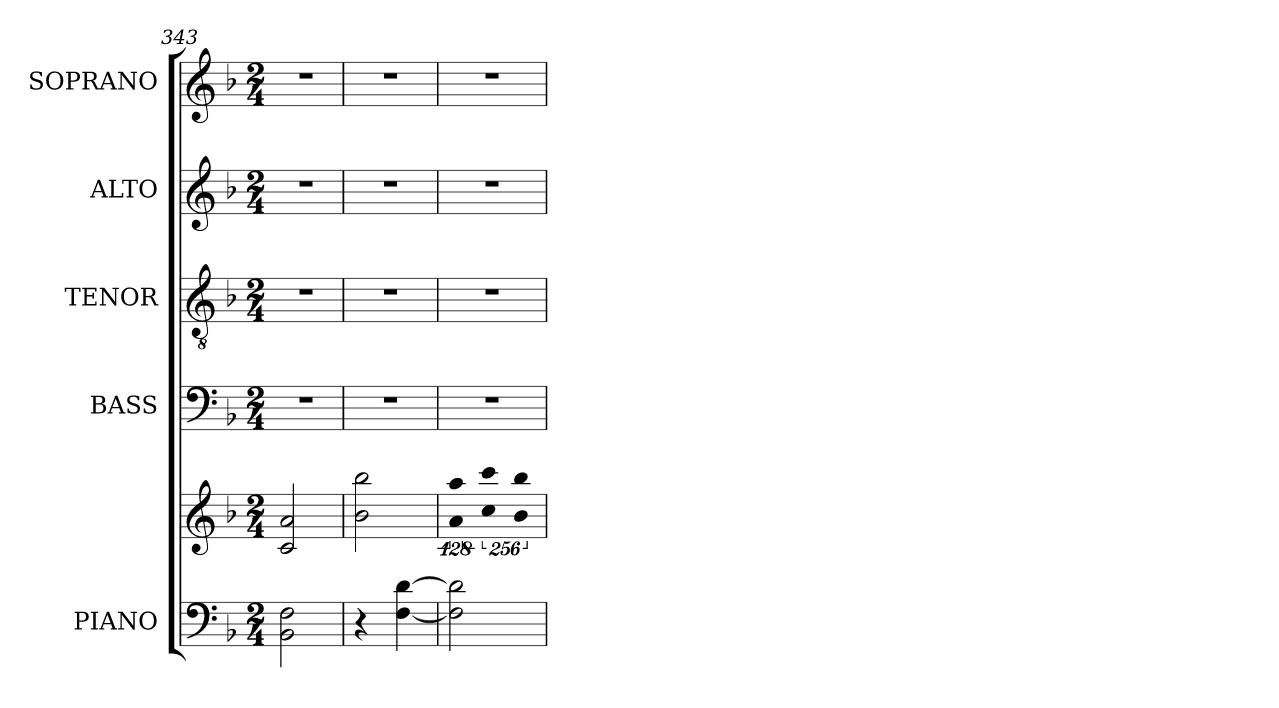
**kern	**kern	**kern	**kern	**kern	**kern
*part5	*part5	*part4	*part3	*part2	*part1
*staff6	*staff5	*staff4	*staff3	*staff2	*staff1
*I"PIANO	*	*I"BASS	*I"TENOR	*I"ALTO	*I"SOPRANO
*I'PNO.	*	*I'B.	*I'T.	*I'A.	*I'S.
*clefF4	*clefG2	*clefF4	*clefGv2	*clefG2	*clefG2
*	*	*	*ITrd7c12	*	*
*k[b-]	*k[b-]	*k[b-]	*k[b-]	*k[b-]	*k[b-]
*F:	*F:	*F:	*F:	*F:	*F:
*M2/4	*M2/4	*M2/4	*M2/4	*M2/4	*M2/4
=343	=343	=343	=343	=343	=343
!	!	!LO:N:vis=1	!LO:N:vis=1	!LO:N:vis=1	!LO:N:vis=1
2BB-i\ 2Fi	2ci/ 2ai	2r	2r	2r	2r
=344	=344	=344	=344	=344	=344
!	!	!LO:N:vis=1	!LO:N:vis=1	!LO:N:vis=1	!LO:N:vis=1
4r	2b-i\ 2bb-i	2r	2r	2r	2r
[4Fi\ [4di	.	.	.	.	.
=345	=345	=345	=345	=345	=345
!	!LO:N:vis=4	!LO:N:vis=1	!LO:N:vis=1	!LO:N:vis=1	!LO:N:vis=1
2Fi\] 2di]	512%85ai\ 512%85aai	2r	2r	2r	2r
!	!LO:N:vis=4	!	!	!	!
.	1024%171cci\ 1024%171ccci	.	.	.	.
!	!LO:N:vis=4	!	!	!	!
.	1024%171b-i\ 1024%171bb-i	.	.	.	.
=	=	=	=	=	=
*-	*-	*-	*-	*-	*-
